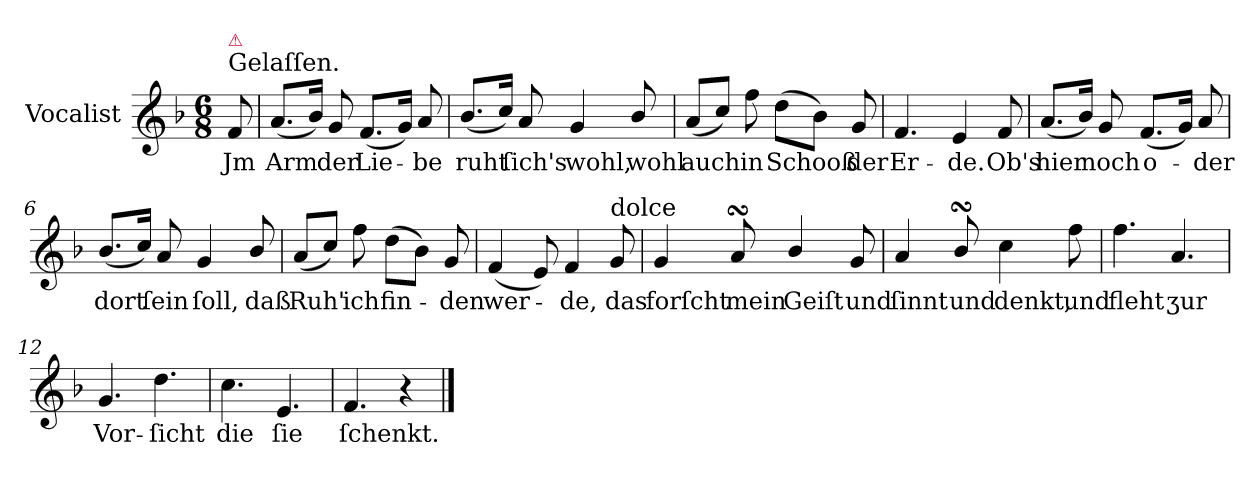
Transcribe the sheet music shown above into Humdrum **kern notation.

**kern	**text
*part1	*part1
*staff1	*staff1
*I"Vocalist	*
*clefG2	*
*k[b-]	*
*F:	*
*M6/8	*
=	=
!LO:TX:a:t=Gelaſſen.	!
!LO:TX:a:color=crimson:t=⚠	!
8f	Jm
=1	=1
(8.aL	Arm
16b-Jk)	.
8g	der
(8.fL	Lie-
16gJk)	.
8a	-be
=2	=2
(8.b-/L	ruht
16ccJk)	.
8a	ſich's
4g	wohl,
8b-/	wohl
=3	=3
(8a/L	auch
8ccJ)	.
8ff	in
(8ddL	Schooß
8b-J)	.
8g	der
=4	=4
4.f	Er-
4e	-de.
8f	Ob's
=5	=5
(8.aL	hier
16b-Jk)	.
8g	noch
(8.fL	o-
16gJk)	.
8a	-der
=6	=6
(8.b-/L	dort
16ccJk)	.
8a	ſein
4g	ſoll,
8b-/	daß
=7	=7
(8a/L	Ruh'
8ccJ)	.
8ff	ich
(8ddL	fin-
8b-J)	.
8g	-den
=8	=8
(>4f	wer-
8e)	.
4f	-de,
!LO:TX:a:t=dolce	!
8g	das
=9	=9
4g	forſcht
8asSsS	mein
4b-/	Geiſt
8g	und
=10	=10
4a	ſinnt
8b-sSSs/	und
4cc	denkt,
8ff	und
=11	=11
4.ff	fleht
4.a	ʒur
=12	=12
4.g	Vor-
4.dd	-ſicht
=13	=13
4.cc	die
4.e	ſie
=14	=14
4.f	ſchenkt.
4r	.
==	==
*-	*-
